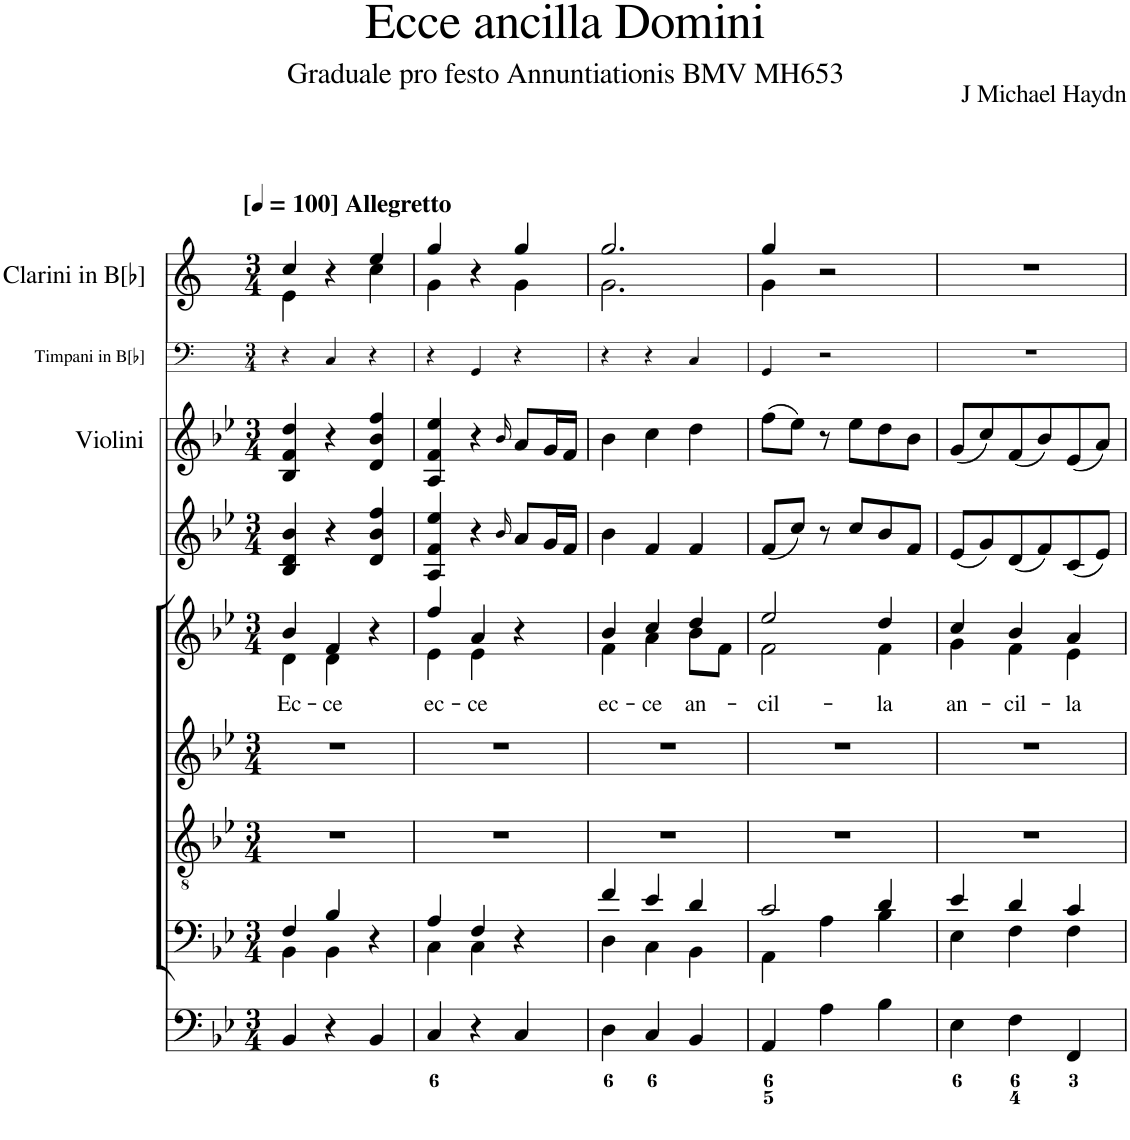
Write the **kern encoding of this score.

**kern	**kern	**kern	**kern	**kern	**text	**kern	**kern	**kern	**kern
*part9	*part8	*part7	*part6	*part5	*part5	*part4	*part3	*part2	*part1
*staff9	*staff8	*staff7	*staff6	*staff5	*staff5	*staff4	*staff3	*staff2	*staff1
*I"Organ	*I"Voice	*I"Tenor	*I"Alto	*I"Voice	*	*I"Violin	*I"Violini	*I"Timpani in B[b]	*I"Clarini in B[b]
*	*	*	*	*	*	*I'Vln	*I'Vln	*I'Timp	*
*	*	*	*	*	*	*	*	*stria5	*
*clefF4	*clefF4	*clefGv2	*clefG2	*clefG2	*	*clefG2	*clefG2	*clefF4	*clefG2
*	*	*	*	*	*	*	*	*Trd1c2	*Trd1c2
*k[b-e-]	*k[b-e-]	*k[b-e-]	*k[b-e-]	*k[b-e-]	*	*k[b-e-]	*k[b-e-]	*k[]	*k[]
*M3/4	*M3/4	*M3/4	*M3/4	*M3/4	*	*M3/4	*M3/4	*M3/4	*M3/4
*MM100	*MM100	*MM100	*MM100	*MM100	*	*MM100	*MM100	*MM100	*MM100
=1	=1	=1	=1	=1	=1	=1	=1	=1	=1
*	*^	*	*	*	*	*	*	*	*
!	!	!	!	!	!	!	!	!	!	!LO:TX:a:B:t=[
!	!	!	!	!	!	!	!	!	!	!LO:TX:a:B:t=] Allegretto
!	!	!	!	!	!	!LO:LY:b	!	!	!	!
*	*	*	*	*	*^	*	*	*	*	*^
4BB-/	4F/	4BB-\	2.r	2.r	4b-/	4d\	Ec-	4B-/ 4d/ 4b-/	4B-/ 4f/ 4dd/	4r	4cc/	4e\
!	!	!	!	!	!	!	!LO:LY:b	!	!	!	!	!
4r	4B-/	4BB-\	.	.	4f/	4d\	-ce	4r	4r	4C/	4r	4ryy
4BB-/	4r	4ryy	.	.	4r	4ryy	.	4d/ 4b-/ 4ff/	4d/ 4b-/ 4ff/	4r	4ee/	4cc\
=2	=2	=2	=2	=2	=2	=2	=2	=2	=2	=2	=2	=2
!	!	!	!	!	!	!	!LO:LY:b	!	!	!	!	!
4C/	4A/	4C\	2.r	2.r	4ff/	4e-\	ec-	4A/ 4f/ 4ee-/	4A/ 4f/ 4ee-/	4r	4gg/	4g\
!	!	!	!	!	!	!	!LO:LY:b	!	!	!	!	!
4r	4F/	4C\	.	.	4a/	4e-\	-ce	4r	4r	4GG/	4r	4ryy
.	.	.	.	.	.	.	.	16qb-/	16qb-/	.	.	.
4C/	4r	4ryy	.	.	4r	4ryy	.	8a/L	8a/L	4r	4gg/	4g\
.	.	.	.	.	.	.	.	16g/L	16g/L	.	.	.
.	.	.	.	.	.	.	.	16f/JJ	16f/JJ	.	.	.
=3	=3	=3	=3	=3	=3	=3	=3	=3	=3	=3	=3	=3
!	!	!	!	!	!	!	!LO:LY:b	!	!	!	!	!
4D\	4f/	4D\	2.r	2.r	4b-/	4f\	ec-	4b-\	4b-\	4r	2.gg/	2.g\
!	!	!	!	!	!	!	!LO:LY:b	!	!	!	!	!
4C/	4e-/	4C\	.	.	4cc/	4a\	-ce	4f/	4cc\	4r	.	.
!	!	!	!	!	!	!	!LO:LY:b	!	!	!	!	!
4BB-/	4d/	4BB-\	.	.	4dd/	8b-\L	an-	4f/	4dd\	4C/	.	.
.	.	.	.	.	.	8f\J	.	.	.	.	.	.
=4	=4	=4	=4	=4	=4	=4	=4	=4	=4	=4	=4	=4
!	!	!	!	!	!	!	!LO:LY:b	!	!	!	!	!
4AA/	2c/	4AA\	2.r	2.r	2ee-/	2f\	-cil-	(8f/L	(8ff\L	4GG/	4gg/	4g\
.	.	.	.	.	.	.	.	8cc/J)	8ee-\J)	.	.	.
4A\	.	4A\	.	.	.	.	.	8r	8r	2r	2r	2ryy
.	.	.	.	.	.	.	.	8cc/L	8ee-\L	.	.	.
!	!	!	!	!	!	!	!LO:LY:b	!	!	!	!	!
4B-\	4d/	4B-\	.	.	4dd/	4f\	-la	8b-/	8dd\	.	.	.
.	.	.	.	.	.	.	.	8f/J	8b-\J	.	.	.
*	*	*	*	*	*	*	*	*	*	*	*v	*v
=5	=5	=5	=5	=5	=5	=5	=5	=5	=5	=5	=5
!	!	!	!	!	!	!	!LO:LY:b	!	!	!	!
4E-\	4e-/	4E-\	2.r	2.r	4cc/	4g\	an-	(8e-/L	(8g/L	2.r	2.r
.	.	.	.	.	.	.	.	8g/)	8cc/)	.	.
!	!	!	!	!	!	!	!LO:LY:b	!	!	!	!
4F\	4d/	4F\	.	.	4b-/	4f\	-cil-	(8d/	(8f/	.	.
.	.	.	.	.	.	.	.	8f/)	8b-/)	.	.
!	!	!	!	!	!	!	!LO:LY:b	!	!	!	!
4FF/	4c/	4F\	.	.	4a/	4e-\	-la	(8c/	(8e-/	.	.
.	.	.	.	.	.	.	.	8e-/J)	8a/J)	.	.
*	*v	*v	*	*	*v	*v	*	*	*	*	*
=	=	=	=	=	=	=	=	=	=
*-	*-	*-	*-	*-	*-	*-	*-	*-	*-
